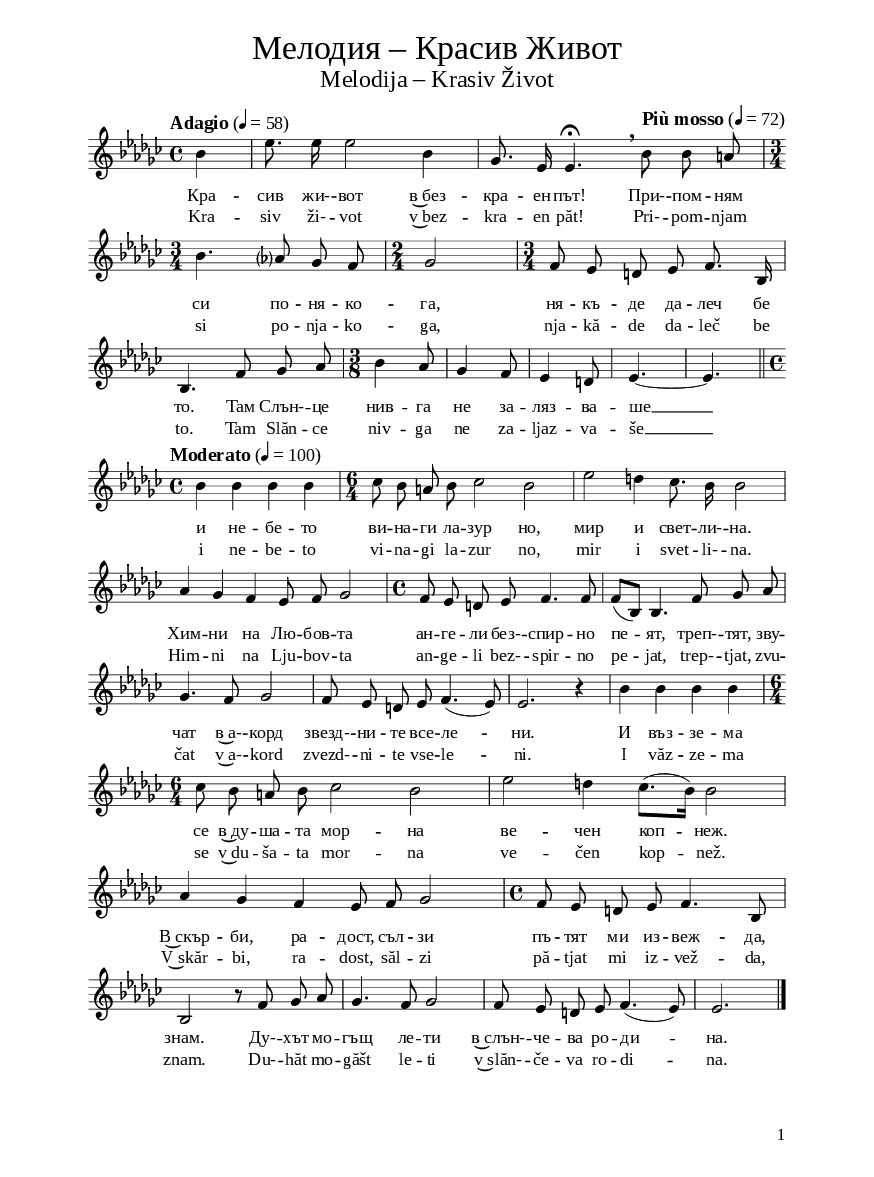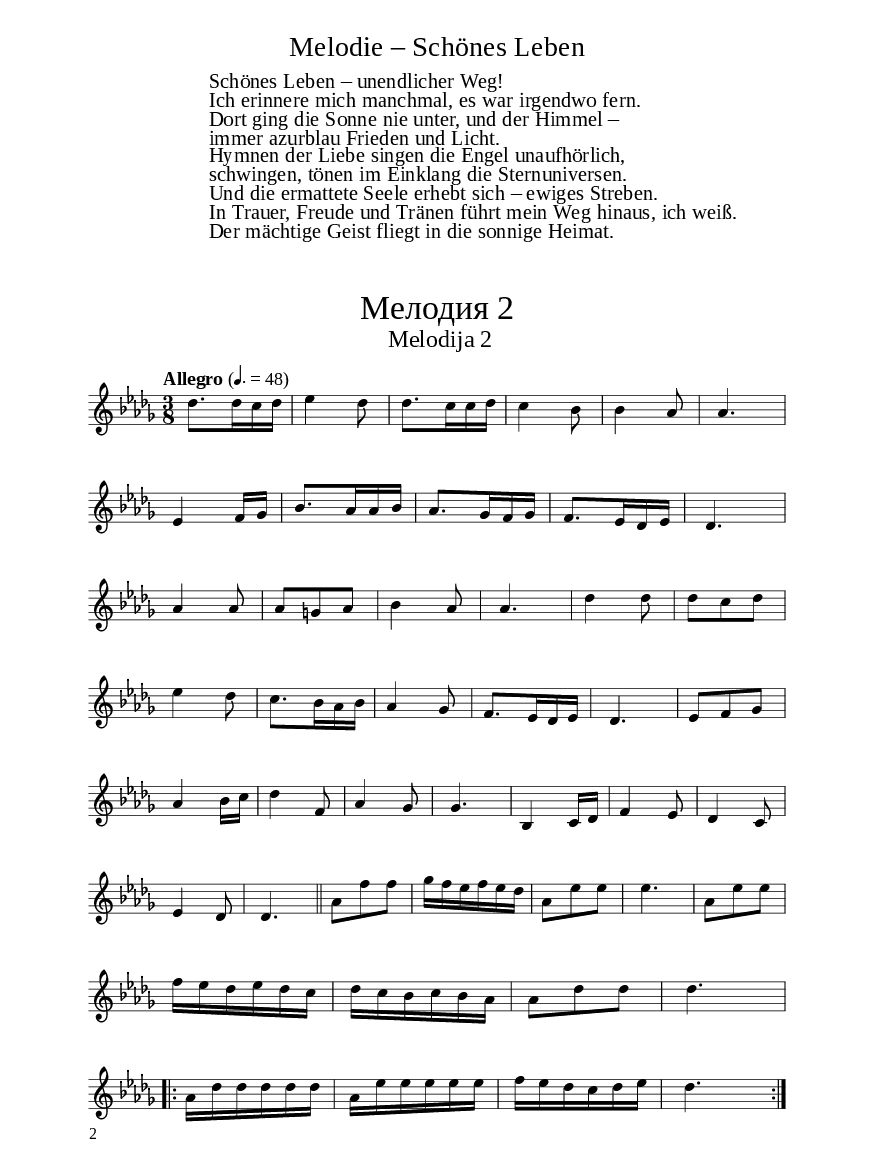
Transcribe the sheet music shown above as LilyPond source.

\version "2.24.3"

% include paper part and global functions
\include "include/globals.ily"

\bookpart {
  \label #'ref185
  \tocItem \markup "Мелодия – Красив Живот – Melodija – Krasiv Život"
  \include "include/bookpart-paper.ily"
  \score {
    \include "include/score-layout.ily"

    \new Voice \absolute {
      \clef treble
      \key es \minor
      \time 4/4
      \tempoFunc "Adagio" 4 "58"
      \autoBeamOff
      \partial 4
      bes'4 | % 1
      es''8.  es''16  es''2  bes'4 | % 2
      ges'8.  es'16  es'4. ^\fermata \tempoFunc "Più mosso" 4 "72" \breathe bes'8
      bes'8
      a'8 \break | % 3
      \time 3/4  | % 3
      bes'4.  aes'?8  ges'8  f'8 | % 4
      \time 2/4  | % 4
      ges'2 | % 5
      \time 3/4  | % 5
      f'8  es'8  d'8  es'8  f'8.
      bes16 \break | % 6
      bes4.  f'8  ges'8  as'8 | % 7
      \time 3/8  | % 7
      bes'4  as'8 | % 8
      ges'4  f'8 | % 9
      es'4  d'8 |
      es'4. ~   | % 11
      es'4. \bar "||" | \break % 12
      \time 4/4  | % 12
      \tempoFunc "Moderato" 4 "100"
      bes'4  bes'4  bes'4  bes'4 | % 13
      \time 6/4  | % 13
      ces''8  bes'8  a'8  bes'8
      ces''2  bes'2 | % 14
      es''2 d''4  ces''8.  bes'16
      bes'2 | \break % 15
      as'4  ges'4  f'4  es'8  f'8
      ges'2 | % 16
      \time 4/4  | % 16
      f'8  es'8  d'8  es'8  f'4.
      f'8 | % 17
      f'8 (  [bes8] )  bes4.  f'8  ges'8
      as'8 | \break % 18
      ges'4.  f'8  ges'2 |  % 19
      f'8  es'8  d'8  es'8  f'4. (
      es'8 ) |
      es'2. r4 | % 21
      bes'4  bes'4  bes'4  bes'4 \break | % 22
      \time 6/4  | % 22
      ces''8  bes'8  a'8  bes'8
      ces''2  bes'2 | % 23
      es''2  d''4  ces''8. (  [bes'16]
      )  bes'2 \break | % 24
      as'4  ges'4  f'4  es'8  f'8
      ges'2 | % 25
      \time 4/4  | % 25
      f'8  es'8  d'8  es'8  f'4.
      bes8 \break | % 26
      bes2 r8  f'8  ges'8  as'8 | % 27
      ges'4.  f'8  ges'2 | % 28
      f'8  es'8  d'8  es'8  f'4. (
      es'8 ) | % 29
      es'2. \bar "|."

    }

    \addlyrics {
      Кра -- сив "жи-" -- вот в~без -- кра --
      ен път! "При-" -- пом -- ням си по --
      ня -- ко -- га, ня -- къ -- де да --
      леч бе то. Там "Слън-" -- це нив --
      га не за -- ляз -- ва -- ше __  и
      не -- бе -- то ви -- на -- ги ла --
      зур но, мир и свет -- "ли-" -- на.
      Хим -- ни на Лю -- бов -- та ан --
      ге -- ли "без-" -- спир -- но пе --
      ят, "треп-" -- тят, зву -- чат "в~а-" --
      корд "звезд-" -- ни -- те все -- ле
      -- ни. И въз -- зе -- ма се
      в~ду -- ша -- та мор -- на ве --
      чен коп -- неж. В~скър -- би,
      ра -- дост, съл -- зи пъ -- тят ми
      из -- веж -- да, знам.  "Ду-" -- хът мо --
      гъщ ле -- ти "в~слън-" -- че -- ва ро
      -- ди  -- на.}


      \addlyrics {
        Kra -- siv "ži-" -- vot v~bez -- kra --
        en păt! "Pri-" -- pom -- njam si po --
        nja -- ko -- ga, nja -- kă -- de da --
        leč be to. Tam Slăn -- ce niv --
        ga ne za -- ljaz -- va -- še __  i
        ne -- be -- to vi -- na -- gi la --
        zur no, mir i svet -- "li-" -- na.
        Him -- ni na Lju -- bov -- ta an --
        ge -- li "bez-" -- spir -- no pe --
        jat, "trep-" -- tjat, zvu -- čat "v~a-" --
        kord "zvezd-" -- ni -- te vse -- le
        -- ni. I văz -- ze -- ma se
        v~du -- ša -- ta mor -- na ve --
        čen kop -- než. V~skăr -- bi,
        ra -- dost, săl -- zi pă -- tjat mi
        iz -- vež -- da, znam.  "Du-" -- hăt mo --
        găšt le -- ti "v~slăn-" -- če -- va ro
        -- di  -- na.}

        \header {
          title = \titleFunc "Мелодия – Красив Живот" "Melodija – Krasiv Život"
        }

        \midi{}

      } % score

      \pageBreak

      % include foreign translation(s) of the song
      \version "2.24.3"

\markup \fill-line { \fontsize #deTitleFontSize "Melodie – Schönes Leben" }
\markup \null
\markup \null
\markup \fontsize #deCoupletFontSize {
  \hspace #15
  \override #`(baseline-skip . ,deCoupletBaselineSkip)

  \column {

\line { " "Schönes Leben – unendlicher Weg!}

\line { " "Ich erinnere mich manchmal, es war irgendwo fern.}

\line { " "Dort ging die Sonne nie unter, und der Himmel – }

\line { " "immer azurblau Frieden und Licht.}

\line { " "Hymnen der Liebe singen die Engel unaufhörlich,}

\line { " "schwingen, tönen im Einklang die Sternuniversen. }

\line { " "Und die ermattete Seele erhebt sich – ewiges Streben.}

\line { " "In Trauer, Freude und Tränen führt mein Weg hinaus, ich weiß.}

\line { " "Der mächtige Geist fliegt in die sonnige Heimat.}

  }
}

      \markup \vspace #2
      \label #'ref186
      \tocItem \markup "Мелодия 2 – Melodija 2"
      \paper {
    % the system system spacing is custom here so do not include bookpart-paper.ily
    print-all-headers = ##t
    print-page-number = ##t
    print-first-page-number = ##t

    % put page numbers on the bottom
    oddHeaderMarkup = \markup ""
    evenHeaderMarkup = \markup ""
    oddFooterMarkup = \markup
    \fill-line {
      ""
      \if \should-print-page-number \fromproperty #'page:page-number-string
    }
    evenFooterMarkup = \markup
    \fill-line {
      \if \should-print-page-number \fromproperty #'page:page-number-string
      ""
    }

    left-margin = 1.5\cm
    right-margin = 1.5\cm
    top-margin = 1.2\cm
    bottom-margin = 1.0\cm
    ragged-bottom = ##t % do not spread the staves to fill the whole vertical space

    % change distance between staves
    system-system-spacing =
    #'((basic-distance . 14)
       (minimum-distance . 6)
       (padding . 1)
       (stretchability . 10))
  }

  \header {
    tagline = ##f
  }
      \score {
        \include "include/score-layout.ily"



        \new Voice \absolute {
          \clef treble
          \key des \major
          \time 3/8
          \tempoFunc "Allegro" 4. "48"
          des''8. des''16 c''16 des''16
          | % 2
          es''4 des''8 | % 3
          des''8. c''16 c''16 des''16
          | % 4
          c''4 bes'8  | % 5
          bes'4  as'8 | % 6
          as'4. \break| % 7
          es'4  f'16  ges'16  | % 8
          bes'8.  as'16  as'16 bes'16  | % 9
          as'8.  ges'16  f'16  ges'16 |
          f'8.  es'16  des'16  es'16 | % 11
          des'4. \break | % 12
          as'4  as'8  | % 13
          as'8  g'8  as'8 | % 14
          bes'4  as'8  | % 15
          as'4.| % 16
          des''4 des ''8 | % 17
          des''8 c''8 des''8 \break | % 18
          es''4 des''8  | % 19
          c''8. bes'16  as'16 bes'16 |
          as'4  ges'8   | % 21
          f'8. es'16 des'16  es'16 | % 22
          des'4. |
          es'8  f'8  ges'8 \break| % 24
          as'4 bes'16 c''16  | % 25
          des''4  f'8 | % 26
          as'4  ges'8 |  % 27
          ges'4. | % 28
          bes4  c'16  des'16   | % 29
          f'4  es'8  |
          des'4  c'8  \break | % 31
          es'4  des'8 | % 32
          des'4. |  \bar "||" % 33
          as'8 f''8 f''8 | % 34
          ges''16 f''16 es''16 f''16
          es''16 des''16  | % 35
          as'8 es''8 es''8 | % 36
          es''4.  | % 37
          as'8 es''8 es''8   | \break  % 38
          f''16 es''16 des''16 es''16
          des''16 c''16 | % 39
          des''16 c''16 bes'16 c''16
          bes'16  as'16 |
          as'8 des''8 des''8 | % 41
          des''4.  | \break  % 42
          \bar ".|:-|" as'16 des''16 des''16 des''16
          des''16 des''16  | % 43
          as'16 es''16 es''16 es''16
          es''16 es''16  | % 44
          f''16 es''16 des''16 c''16
          des''16 es''16 | % 45
          des''4. \bar ":|."
        }



        \header {
          title = \titleFunc "Мелодия 2" " Melodija 2"
        }

        \midi{}

      } % score

    } % bookpart

    % Più mosso
    %
